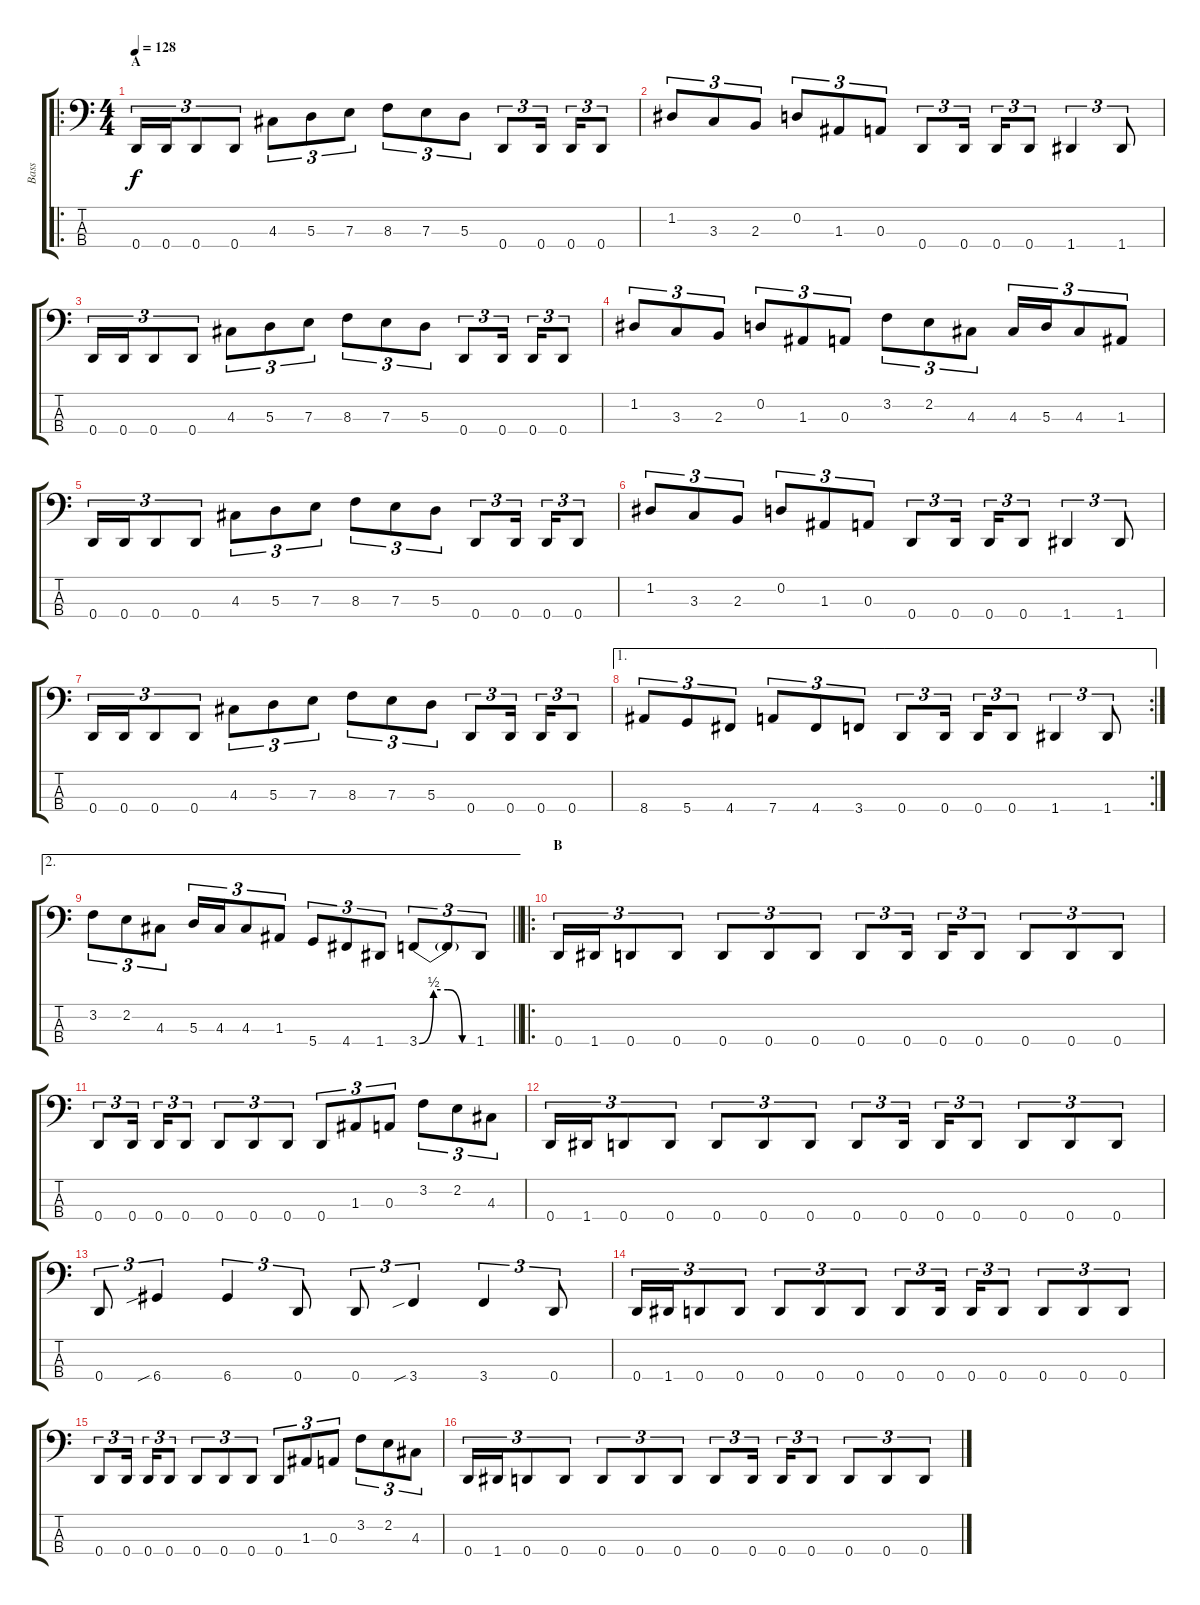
\track ("Bass" "Bass") {instrument electricbassfinger}
\staff {score tabs}
\tuning (G2 D2 A1 D1) {hide}
\ro
\ts (4 4)
\section ("" "A")
\tempo 128
\clef f4
\ks c
0.4.16{tu (3 2) dy f instrument electricbassfinger} 0.4.16{tu (3 2)} 0.4.8{tu (3 2)} 0.4.8{tu (3 2)} 4.3.8{tu (3 2)} 5.3.8{tu (3 2)} 7.3.8{tu (3 2)} 8.3.8{tu (3 2)} 7.3.8{tu (3 2)} 5.3.8{tu (3 2)} 0.4.8{tu (3 2)} 0.4.16{tu (3 2)} 0.4.16{tu (3 2)} 0.4.8{tu (3 2)} |
1.2.8{tu (3 2)} 3.3.8{tu (3 2)} 2.3.8{tu (3 2)} 0.2.8{tu (3 2)} 1.3.8{tu (3 2)} 0.3.8{tu (3 2)} 0.4.8{tu (3 2)} 0.4.16{tu (3 2)} 0.4.16{tu (3 2)} 0.4.8{tu (3 2)} 1.4.4{tu (3 2)} 1.4.8{tu (3 2)} |
0.4.16{tu (3 2)} 0.4.16{tu (3 2)} 0.4.8{tu (3 2)} 0.4.8{tu (3 2)} 4.3.8{tu (3 2)} 5.3.8{tu (3 2)} 7.3.8{tu (3 2)} 8.3.8{tu (3 2)} 7.3.8{tu (3 2)} 5.3.8{tu (3 2)} 0.4.8{tu (3 2)} 0.4.16{tu (3 2)} 0.4.16{tu (3 2)} 0.4.8{tu (3 2)} |
1.2.8{tu (3 2)} 3.3.8{tu (3 2)} 2.3.8{tu (3 2)} 0.2.8{tu (3 2)} 1.3.8{tu (3 2)} 0.3.8{tu (3 2)} 3.2.8{tu (3 2)} 2.2.8{tu (3 2)} 4.3.8{tu (3 2)} 4.3.16{tu (3 2)} 5.3.16{tu (3 2)} 4.3.8{tu (3 2)} 1.3.8{tu (3 2)} |
0.4.16{tu (3 2)} 0.4.16{tu (3 2)} 0.4.8{tu (3 2)} 0.4.8{tu (3 2)} 4.3.8{tu (3 2)} 5.3.8{tu (3 2)} 7.3.8{tu (3 2)} 8.3.8{tu (3 2)} 7.3.8{tu (3 2)} 5.3.8{tu (3 2)} 0.4.8{tu (3 2)} 0.4.16{tu (3 2)} 0.4.16{tu (3 2)} 0.4.8{tu (3 2)} |
1.2.8{tu (3 2)} 3.3.8{tu (3 2)} 2.3.8{tu (3 2)} 0.2.8{tu (3 2)} 1.3.8{tu (3 2)} 0.3.8{tu (3 2)} 0.4.8{tu (3 2)} 0.4.16{tu (3 2)} 0.4.16{tu (3 2)} 0.4.8{tu (3 2)} 1.4.4{tu (3 2)} 1.4.8{tu (3 2)} |
0.4.16{tu (3 2)} 0.4.16{tu (3 2)} 0.4.8{tu (3 2)} 0.4.8{tu (3 2)} 4.3.8{tu (3 2)} 5.3.8{tu (3 2)} 7.3.8{tu (3 2)} 8.3.8{tu (3 2)} 7.3.8{tu (3 2)} 5.3.8{tu (3 2)} 0.4.8{tu (3 2)} 0.4.16{tu (3 2)} 0.4.16{tu (3 2)} 0.4.8{tu (3 2)} |
\ae 1
\rc 2
8.4.8{tu (3 2)} 5.4.8{tu (3 2)} 4.4.8{tu (3 2)} 7.4.8{tu (3 2)} 4.4.8{tu (3 2)} 3.4.8{tu (3 2)} 0.4.8{tu (3 2)} 0.4.16{tu (3 2)} 0.4.16{tu (3 2)} 0.4.8{tu (3 2)} 1.4.4{tu (3 2)} 1.4.8{tu (3 2)} |
\ae 2
\barLineRight lightlight
3.2.8{tu (3 2)} 2.2.8{tu (3 2)} 4.3.8{tu (3 2)} 5.3.16{tu (3 2)} 4.3.16{tu (3 2)} 4.3.8{tu (3 2)} 1.3.8{tu (3 2)} 5.4.8{tu (3 2)} 4.4.8{tu (3 2)} 1.4.8{tu (3 2)} 3.4{be (custom 0 0 15 2 30 2 45 0 60 0)}.8{tu (3 2)} 3.4{t}.8{tu (3 2)} 1.4.8{tu (3 2)} |
\ro
\section ("" "B")
0.4.16{tu (3 2)} 1.4.16{tu (3 2)} 0.4.8{tu (3 2)} 0.4.8{tu (3 2)} 0.4.8{tu (3 2)} 0.4.8{tu (3 2)} 0.4.8{tu (3 2)} 0.4.8{tu (3 2)} 0.4.16{tu (3 2)} 0.4.16{tu (3 2)} 0.4.8{tu (3 2)} 0.4.8{tu (3 2)} 0.4.8{tu (3 2)} 0.4.8{tu (3 2)} |
0.4.8{tu (3 2)} 0.4.16{tu (3 2)} 0.4.16{tu (3 2)} 0.4.8{tu (3 2)} 0.4.8{tu (3 2)} 0.4.8{tu (3 2)} 0.4.8{tu (3 2)} 0.4.8{tu (3 2)} 1.3.8{tu (3 2)} 0.3.8{tu (3 2)} 3.2.8{tu (3 2)} 2.2.8{tu (3 2)} 4.3.8{tu (3 2)} |
0.4.16{tu (3 2)} 1.4.16{tu (3 2)} 0.4.8{tu (3 2)} 0.4.8{tu (3 2)} 0.4.8{tu (3 2)} 0.4.8{tu (3 2)} 0.4.8{tu (3 2)} 0.4.8{tu (3 2)} 0.4.16{tu (3 2)} 0.4.16{tu (3 2)} 0.4.8{tu (3 2)} 0.4.8{tu (3 2)} 0.4.8{tu (3 2)} 0.4.8{tu (3 2)} |
0.4.8{tu (3 2)} 6.4{sib}.4{tu (3 2)} 6.4.4{tu (3 2)} 0.4.8{tu (3 2)} 0.4.8{tu (3 2)} 3.4{sib}.4{tu (3 2)} 3.4.4{tu (3 2)} 0.4.8{tu (3 2)} |
0.4.16{tu (3 2)} 1.4.16{tu (3 2)} 0.4.8{tu (3 2)} 0.4.8{tu (3 2)} 0.4.8{tu (3 2)} 0.4.8{tu (3 2)} 0.4.8{tu (3 2)} 0.4.8{tu (3 2)} 0.4.16{tu (3 2)} 0.4.16{tu (3 2)} 0.4.8{tu (3 2)} 0.4.8{tu (3 2)} 0.4.8{tu (3 2)} 0.4.8{tu (3 2)} |
0.4.8{tu (3 2)} 0.4.16{tu (3 2)} 0.4.16{tu (3 2)} 0.4.8{tu (3 2)} 0.4.8{tu (3 2)} 0.4.8{tu (3 2)} 0.4.8{tu (3 2)} 0.4.8{tu (3 2)} 1.3.8{tu (3 2)} 0.3.8{tu (3 2)} 3.2.8{tu (3 2)} 2.2.8{tu (3 2)} 4.3.8{tu (3 2)} |
0.4.16{tu (3 2)} 1.4.16{tu (3 2)} 0.4.8{tu (3 2)} 0.4.8{tu (3 2)} 0.4.8{tu (3 2)} 0.4.8{tu (3 2)} 0.4.8{tu (3 2)} 0.4.8{tu (3 2)} 0.4.16{tu (3 2)} 0.4.16{tu (3 2)} 0.4.8{tu (3 2)} 0.4.8{tu (3 2)} 0.4.8{tu (3 2)} 0.4.8{tu (3 2)}
